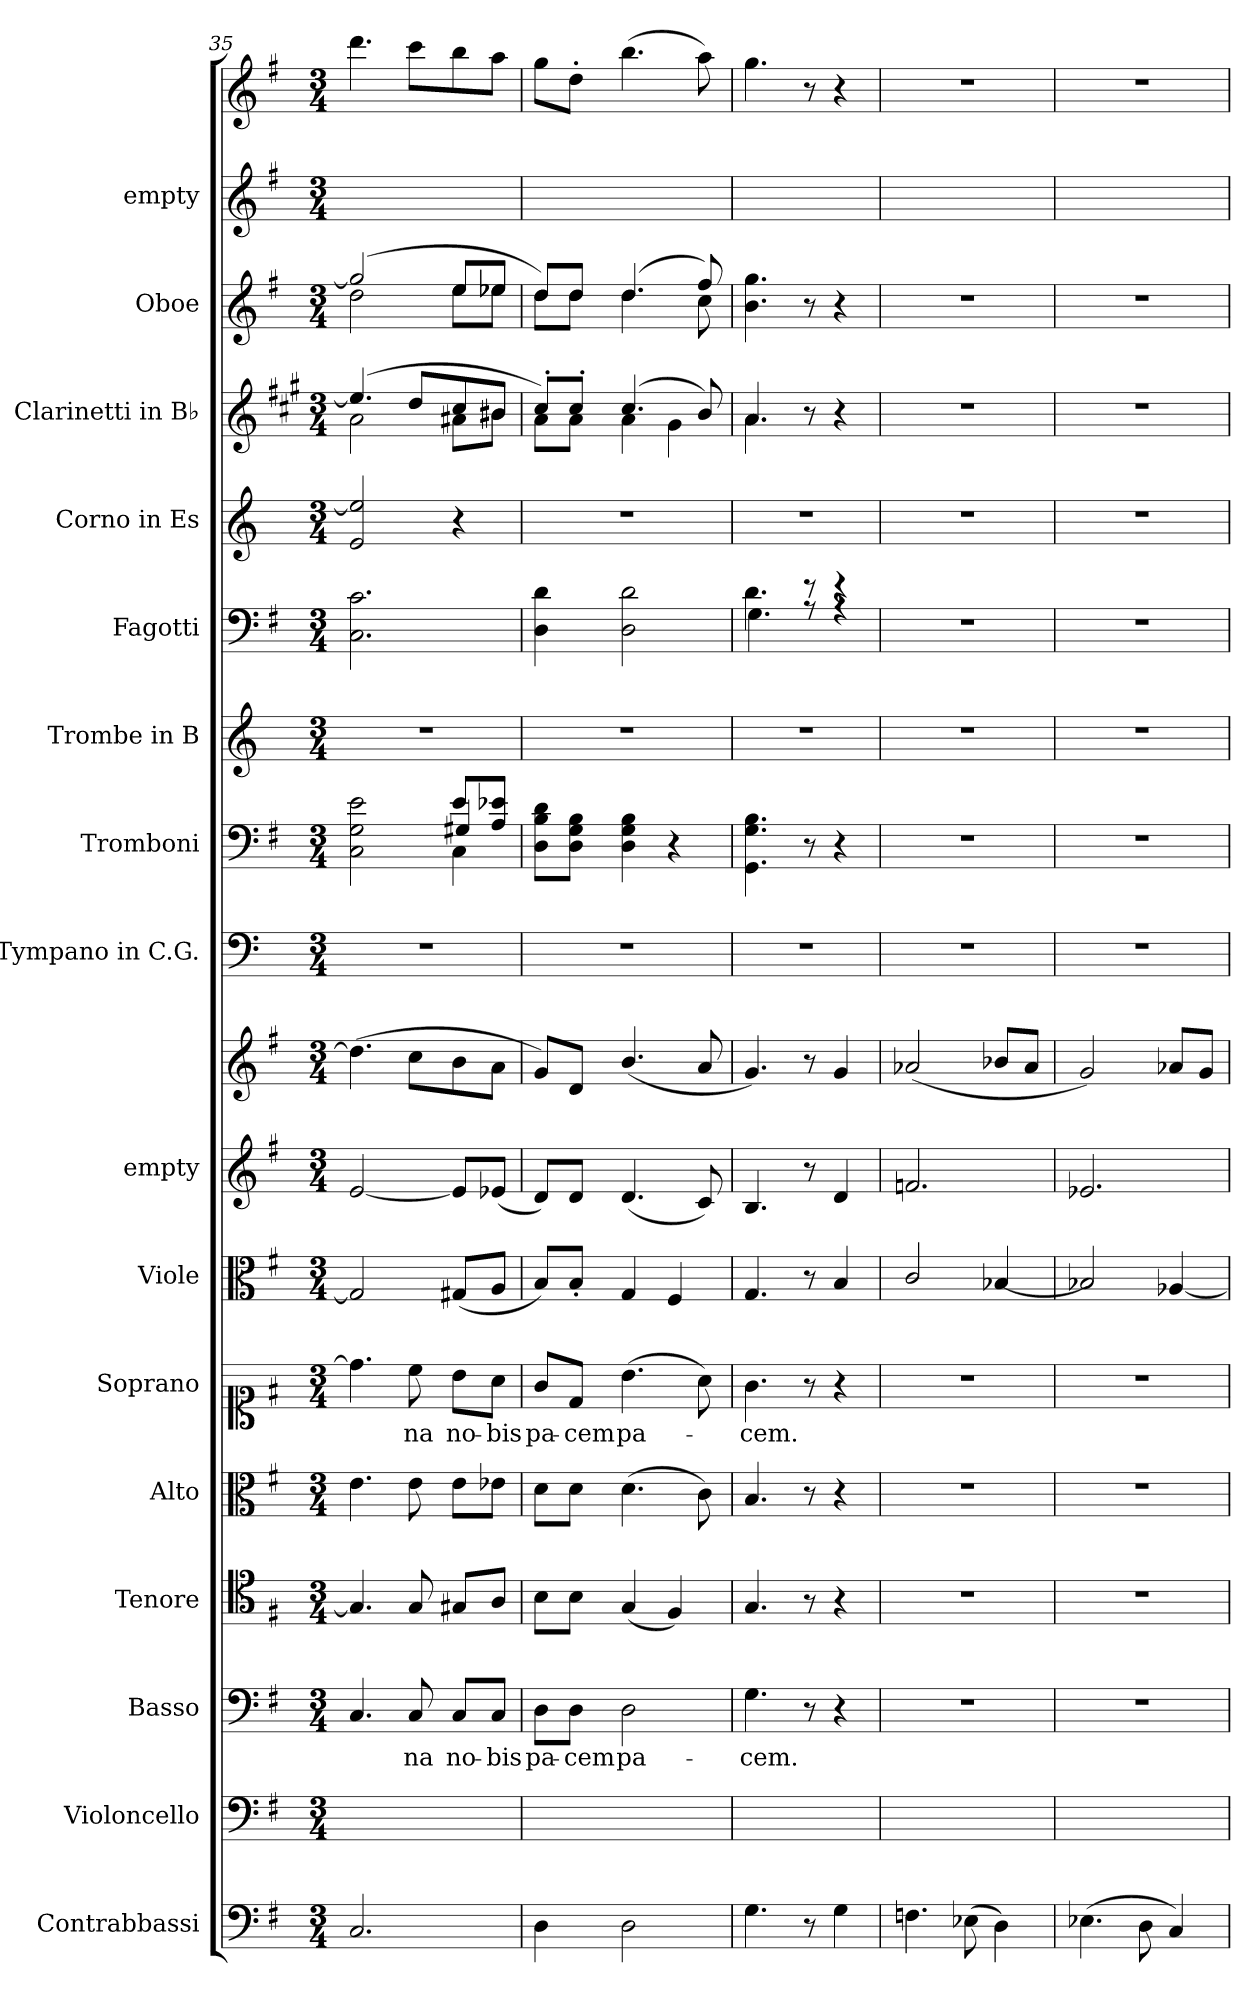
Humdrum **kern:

**kern	**kern	**kern	**text	**kern	**kern	**kern	**text	**kern	**kern	**kern	**kern	**kern	**kern	**kern	**kern	**kern	**kern	**kern	**kern
*part16	*part15	*part14	*part14	*part13	*part12	*part11	*part11	*part10	*part9	*part9	*part8	*part7	*part6	*part5	*part4	*part3	*part2	*part1	*part1
*staff18	*staff17	*staff16	*staff16	*staff15	*staff14	*staff13	*staff13	*staff12	*staff11	*staff10	*staff9	*staff8	*staff7	*staff6	*staff5	*staff4	*staff3	*staff2	*staff1
*I"Contrabbassi	*I"Violoncello	*I"Basso	*	*I"Tenore	*I"Alto	*I"Soprano	*	*I"Viole	*I"empty	*	*I"Tympano in C.G.	*I"Tromboni	*I"Trombe in B	*I"Fagotti	*I"Corno in Es	*I"Clarinetti in B♭	*I"Oboe	*I"empty	*
*I'C-b.	*I'V-c.	*I'B.	*	*I'T.	*I'A.	*I'S.	*	*I'V-le	*I'V-ni	*	*	*I'Tr-ni	*I'Tr-be	*I'Fag.	*I'C.	*I'Cl.	*I'Ob.	*I'Fl.	*
*clefF4	*clefF4	*clefF4	*	*clefC4	*clefC3	*clefC1	*	*clefC3	*clefG2	*clefG2	*clefF4	*clefF4	*clefG2	*clefF4	*clefG2	*clefG2	*clefG2	*clefG2	*clefG2
*	*	*	*	*	*	*	*	*	*	*	*	*	*ITrd1c2	*	*ITrd5c9	*ITrd1c2	*	*	*
*k[f#]	*k[f#]	*k[f#]	*	*k[f#]	*k[f#]	*k[f#]	*	*k[f#]	*k[f#]	*k[f#]	*k[]	*k[f#]	*k[b-e-]	*k[f#]	*k[b-e-a-]	*k[f#]	*k[f#]	*k[f#]	*k[f#]
*G:	*G:	*G:	*	*G:	*G:	*G:	*	*G:	*G:	*G:	*	*G:	*	*G:	*	*G:	*G:	*G:	*G:
*M3/4	*M3/4	*M3/4	*	*M3/4	*M3/4	*M3/4	*	*M3/4	*M3/4	*M3/4	*M3/4	*M3/4	*M3/4	*M3/4	*M3/4	*M3/4	*M3/4	*M3/4	*M3/4
=35	=35	=35	=35	=35	=35	=35	=35	=35	=35	=35	=35	=35	=35	=35	=35	=35	=35	=35	=35
*	*	*	*	*	*	*	*	*	*	*	*	*^	*	*	*	*^	*^	*	*
*	*	*	*	*	*	*	*	*	*	*	*	*	*^	*	*	*	*	*	*	*	*	*
2.C/	2.ryy	4.C/	.	4.G/]	4.e\	4.dd\]	.	2G/]	[2e/	(4.dd\]	2.r	2C\ 2G\ 2e\	2ryy	2ryy	2.r	2.C\ 2.c\	2G/ 2g]/	(4.dd/]	2g\	(2gg/]	2dd\	2.ryy	4.ddd\
.	.	8C/	-na	8G/	8e\	8cc\	-na	.	.	8cc\L	.	.	.	.	.	.	.	8cc/L	.	.	.	.	8ccc\L
.	.	8C/L	no-	8G#X/L	8e\L	8b\L	no-	(8G#X/L	8e/L]	8b\	.	8e/L	4C\	4G#X/	.	.	4r	8b/	8g#X\L	8ee/L	8ee\L	.	8bb\
.	.	8C/J	-bis	8A/J	8e-X\J	8a\J	-bis	8A/J	(8e-X/J	8a\J	.	8A/ 8e-X/J	.	.	.	.	.	8a#X/J	8a#X\J	8ee-X/J	8ee-X\J	.	8aa\J
*	*	*	*	*	*	*	*	*	*	*	*	*v	*v	*v	*	*	*	*	*	*	*	*	*
=36	=36	=36	=36	=36	=36	=36	=36	=36	=36	=36	=36	=36	=36	=36	=36	=36	=36	=36	=36	=36	=36
4D\	2.ryy	8D\L	pa-	8B\L	8d\L	8g/L	pa-	8B/L)	8d/L)	8g/L)	2.r	8D\ 8B\ 8d\L	2.r	4D\ 4d\	2.r	8b'/L)	8g\L	8dd/L)	8dd\L	2.ryy	8gg\L
.	.	8D\J	-cem	8B\J	8d\J	8d/J	-cem	8B'/J	8d/J	8d/J	.	8D\ 8G\ 8B\J	.	.	.	8b'/J	8g\J	8dd/J	8dd\J	.	8dd'\J
2D\	.	2D\	pa-	(>4G/	(4.d\	(4.b\	pa-	4G/	(4.d/	(4.b/	.	4D\ 4G\ 4B\	.	2D\ 2d\	.	(4.b/	4g\	(4.dd/	4.dd\	.	(4.bb\
.	.	.	.	4F#/)	.	.	.	4F#/	.	.	.	4r	.	.	.	.	4f#\	.	.	.	.
.	.	.	.	.	8c\)	8a\)	.	.	8c/)	8a/	.	.	.	.	.	8a/)	.	8ff#/)	8cc\	.	8aa\)
*	*	*	*	*	*	*	*	*	*	*	*	*	*	*	*	*	*	*v	*v	*	*
=37	=37	=37	=37	=37	=37	=37	=37	=37	=37	=37	=37	=37	=37	=37	=37	=37	=37	=37	=37	=37
*	*	*	*	*	*	*	*	*	*	*	*	*	*	*^	*	*	*	*	*	*
4.G\	2.ryy	4.G\	-cem.	4.G/	4.B/	4.g\	-cem.	4.G/	4.B/	4.g/)	2.r	4.GG\ 4.G\ 4.B\	2.r	4.d\	4.G\	2.r	4.g/	4.g\	4.b\ 4.gg\	2.ryy	4.gg\
8r	.	8r	.	8r	8r	8r	.	8r	8r	8r	.	8r	.	8re	8rA	.	8r	8ryy	8r	.	8r
4G\	.	4r	.	4r	4r	4r	.	4B/	4d/	4g/	.	4r	.	4re	4rA	.	4r	4ryy	4r	.	4r
*	*	*	*	*	*	*	*	*	*	*	*	*	*	*v	*v	*	*v	*v	*	*	*
=38	=38	=38	=38	=38	=38	=38	=38	=38	=38	=38	=38	=38	=38	=38	=38	=38	=38	=38	=38
4.Fn\	2.ryy	2.r	.	2.r	2.r	2.r	.	2c/	2.fn/	(>2a-X/	2.r	2.r	2.r	2.r	2.r	2.r	2.r	2.ryy	2.r
(8E-X\	.	.	.	.	.	.	.	.	.	.	.	.	.	.	.	.	.	.	.
4D\)	.	.	.	.	.	.	.	[4B-X/	.	8b-X/L	.	.	.	.	.	.	.	.	.
.	.	.	.	.	.	.	.	.	.	8a-/J	.	.	.	.	.	.	.	.	.
=39	=39	=39	=39	=39	=39	=39	=39	=39	=39	=39	=39	=39	=39	=39	=39	=39	=39	=39	=39
(4.E-X\	2.ryy	2.r	.	2.r	2.r	2.r	.	2B-X/]	2.e-X/	2g/)	2.r	2.r	2.r	2.r	2.r	2.r	2.r	2.ryy	2.r
8D\	.	.	.	.	.	.	.	.	.	.	.	.	.	.	.	.	.	.	.
4C/)	.	.	.	.	.	.	.	[4A-X/	.	8a-X/L	.	.	.	.	.	.	.	.	.
.	.	.	.	.	.	.	.	.	.	8g/J	.	.	.	.	.	.	.	.	.
=	=	=	=	=	=	=	=	=	=	=	=	=	=	=	=	=	=	=	=
*-	*-	*-	*-	*-	*-	*-	*-	*-	*-	*-	*-	*-	*-	*-	*-	*-	*-	*-	*-
